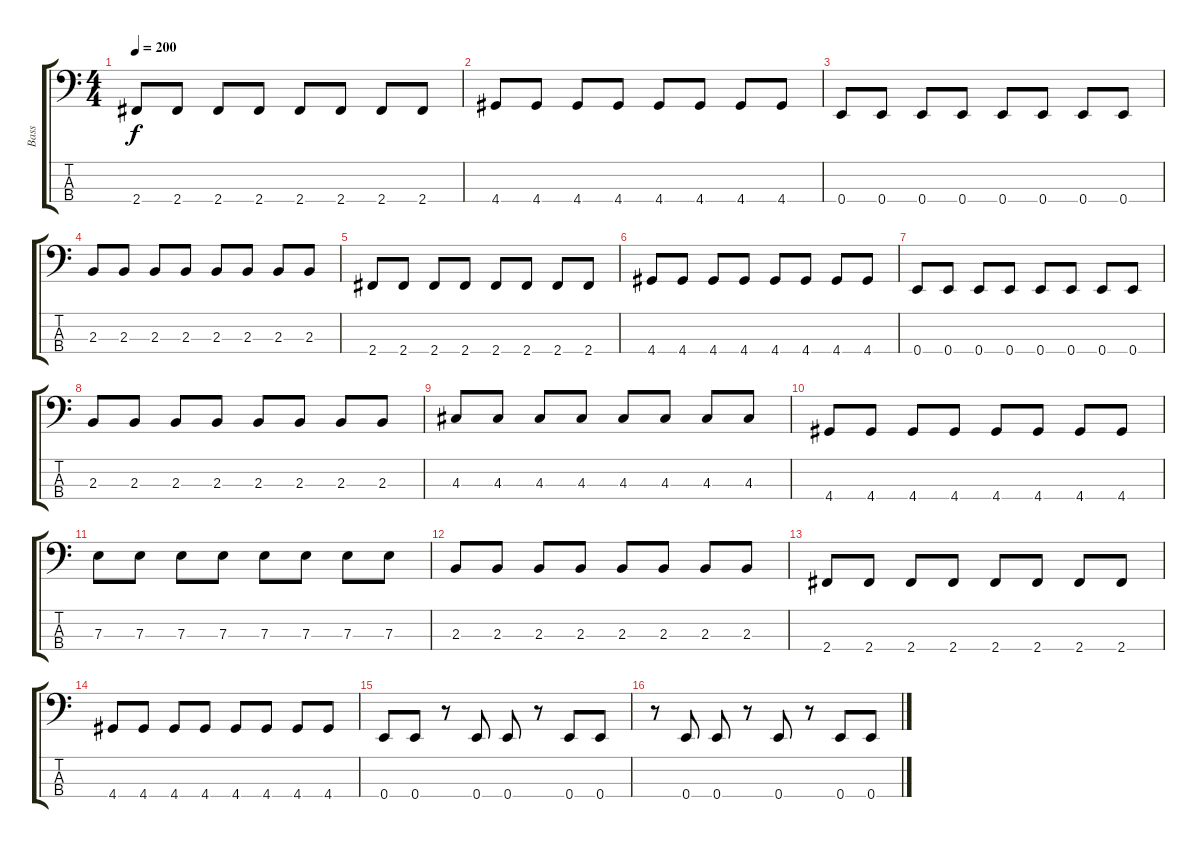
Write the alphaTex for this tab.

\track ("Bass" "Bass") {instrument electricbasspick}
\staff {score tabs}
\tuning (G2 D2 A1 E1) {hide}
\ts (4 4)
\tempo 200
\clef f4
\ks c
2.4.8{dy f} 2.4.8 2.4.8 2.4.8 2.4.8 2.4.8 2.4.8 2.4.8 |
4.4.8 4.4.8 4.4.8 4.4.8 4.4.8 4.4.8 4.4.8 4.4.8 |
0.4.8 0.4.8 0.4.8 0.4.8 0.4.8 0.4.8 0.4.8 0.4.8 |
2.3.8 2.3.8 2.3.8 2.3.8 2.3.8 2.3.8 2.3.8 2.3.8 |
2.4.8 2.4.8 2.4.8 2.4.8 2.4.8 2.4.8 2.4.8 2.4.8 |
4.4.8 4.4.8 4.4.8 4.4.8 4.4.8 4.4.8 4.4.8 4.4.8 |
0.4.8 0.4.8 0.4.8 0.4.8 0.4.8 0.4.8 0.4.8 0.4.8 |
2.3.8 2.3.8 2.3.8 2.3.8 2.3.8 2.3.8 2.3.8 2.3.8 |
4.3.8 4.3.8 4.3.8 4.3.8 4.3.8 4.3.8 4.3.8 4.3.8 |
4.4.8 4.4.8 4.4.8 4.4.8 4.4.8 4.4.8 4.4.8 4.4.8 |
7.3.8 7.3.8 7.3.8 7.3.8 7.3.8 7.3.8 7.3.8 7.3.8 |
2.3.8 2.3.8 2.3.8 2.3.8 2.3.8 2.3.8 2.3.8 2.3.8 |
2.4.8 2.4.8 2.4.8 2.4.8 2.4.8 2.4.8 2.4.8 2.4.8 |
4.4.8 4.4.8 4.4.8 4.4.8 4.4.8 4.4.8 4.4.8 4.4.8 |
0.4.8 0.4.8 r.8 0.4.8 0.4.8 r.8 0.4.8 0.4.8 |
r.8 0.4.8 0.4.8 r.8 0.4.8 r.8 0.4.8 0.4.8
